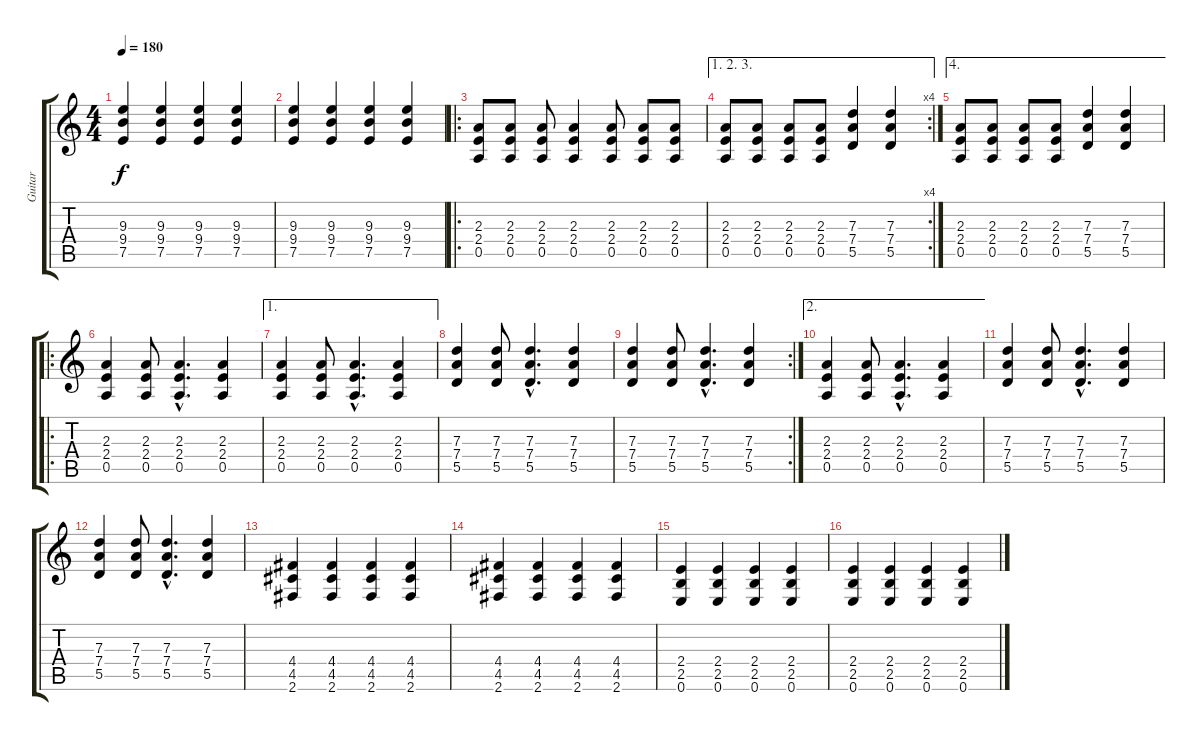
\track ("Guitar" "Guitar") {instrument overdrivenguitar}
\staff {score tabs}
\tuning (E4 B3 G3 D3 A2 E2) {hide}
\ts (4 4)
\tempo 180
\clef g2
\ks c
(9.3 9.4 7.5).4{dy f} (9.3 9.4 7.5).4 (9.3 9.4 7.5).4 (9.3 9.4 7.5).4 |
(9.3 9.4 7.5).4 (9.3 9.4 7.5).4 (9.3 9.4 7.5).4 (9.3 9.4 7.5).4 |
\ro
(2.3 2.4 0.5).8 (2.3 2.4 0.5).8 (2.3 2.4 0.5).8 (2.3 2.4 0.5).4 (2.3 2.4 0.5).8 (2.3 2.4 0.5).8 (2.3 2.4 0.5).8 |
\ae (1 2 3)
\rc 4
(2.3 2.4 0.5).8 (2.3 2.4 0.5).8 (2.3 2.4 0.5).8 (2.3 2.4 0.5).8 (7.3 7.4 5.5).4 (7.3 7.4 5.5).4 |
\ae 4
(2.3 2.4 0.5).8 (2.3 2.4 0.5).8 (2.3 2.4 0.5).8 (2.3 2.4 0.5).8 (7.3 7.4 5.5).4 (7.3 7.4 5.5).4 |
\ro
(2.3 2.4 0.5).4 (2.3 2.4 0.5).8 (2.3{hac} 2.4{hac} 0.5{hac}).4{d} (2.3 2.4 0.5).4 |
\ae 1
(2.3 2.4 0.5).4 (2.3 2.4 0.5).8 (2.3{hac} 2.4{hac} 0.5{hac}).4{d} (2.3 2.4 0.5).4 |
(7.3 7.4 5.5).4 (7.3 7.4 5.5).8 (7.3{hac} 7.4{hac} 5.5{hac}).4{d} (7.3 7.4 5.5).4 |
\rc 2
(7.3 7.4 5.5).4 (7.3 7.4 5.5).8 (7.3{hac} 7.4{hac} 5.5{hac}).4{d} (7.3 7.4 5.5).4 |
\ae 2
(2.3 2.4 0.5).4 (2.3 2.4 0.5).8 (2.3{hac} 2.4{hac} 0.5{hac}).4{d} (2.3 2.4 0.5).4 |
(7.3 7.4 5.5).4 (7.3 7.4 5.5).8 (7.3{hac} 7.4{hac} 5.5{hac}).4{d} (7.3 7.4 5.5).4 |
(7.3 7.4 5.5).4 (7.3 7.4 5.5).8 (7.3{hac} 7.4{hac} 5.5{hac}).4{d} (7.3 7.4 5.5).4 |
(4.4 4.5 2.6).4 (4.4 4.5 2.6).4 (4.4 4.5 2.6).4 (4.4 4.5 2.6).4 |
(4.4 4.5 2.6).4 (4.4 4.5 2.6).4 (4.4 4.5 2.6).4 (4.4 4.5 2.6).4 |
(2.4 2.5 0.6).4 (2.4 2.5 0.6).4 (2.4 2.5 0.6).4 (2.4 2.5 0.6).4 |
(2.4 2.5 0.6).4 (2.4 2.5 0.6).4 (2.4 2.5 0.6).4 (2.4 2.5 0.6).4
